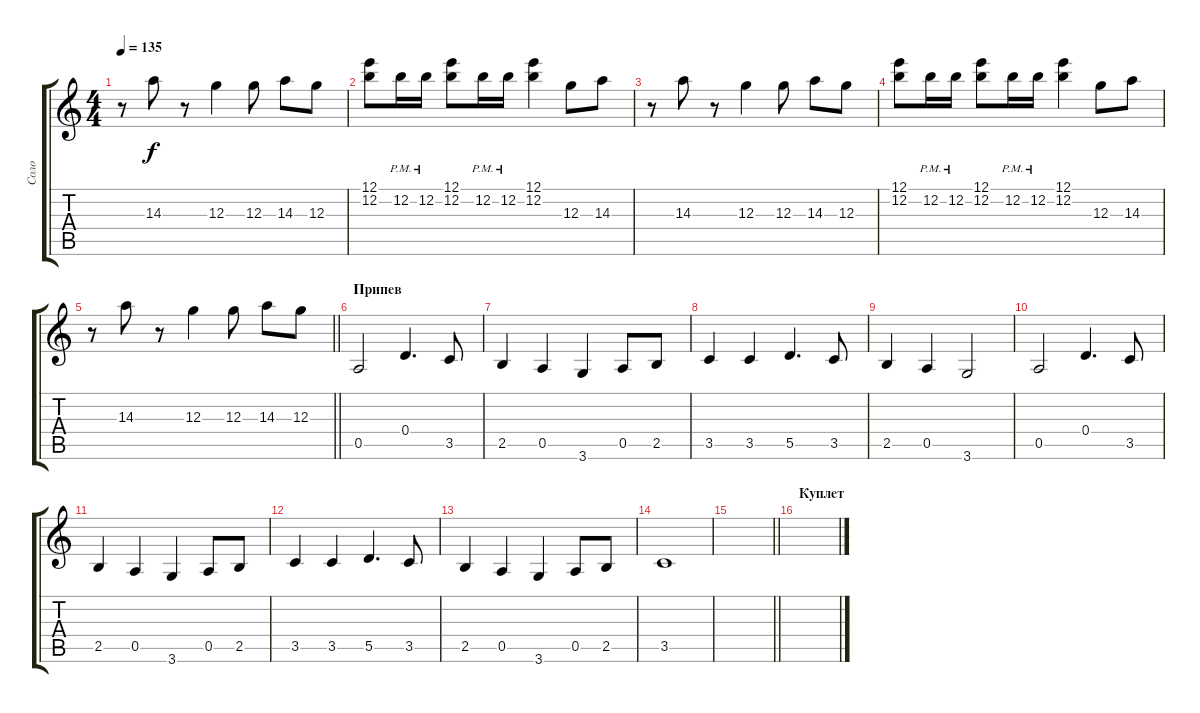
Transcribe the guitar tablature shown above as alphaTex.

\track ("Соло" "Соло") {instrument distortionguitar}
\staff {score tabs}
\tuning (E4 B3 G3 D3 A2 E2) {hide}
\ts (4 4)
\tempo 135
\clef g2
\ks c
r.8{dy f} 14.3.8 r.8 12.3.4 12.3.8 14.3.8 12.3.8 |
(12.1 12.2).8 12.2{pm}.16 12.2{pm}.16 (12.1 12.2).8 12.2{pm}.16 12.2{pm}.16 (12.1 12.2).4 12.3.8 14.3.8 |
r.8 14.3.8 r.8 12.3.4 12.3.8 14.3.8 12.3.8 |
(12.1 12.2).8 12.2{pm}.16 12.2{pm}.16 (12.1 12.2).8 12.2{pm}.16 12.2{pm}.16 (12.1 12.2).4 12.3.8 14.3.8 |
\barLineRight lightlight
r.8 14.3.8 r.8 12.3.4 12.3.8 14.3.8 12.3.8 |
\section ("" "Припев")
0.5.2{balance 0 instrument electricguitarclean} 0.4.4{d} 3.5.8 |
2.5.4 0.5.4 3.6.4 0.5.8 2.5.8 |
3.5.4 3.5.4 5.5.4{d} 3.5.8 |
2.5.4 0.5.4 3.6.2 |
0.5.2 0.4.4{d} 3.5.8 |
2.5.4 0.5.4 3.6.4 0.5.8 2.5.8 |
3.5.4 3.5.4 5.5.4{d} 3.5.8 |
2.5.4 0.5.4 3.6.4 0.5.8 2.5.8 |
3.5.1 |
\barLineRight lightlight
|
\section ("" "Куплет")
